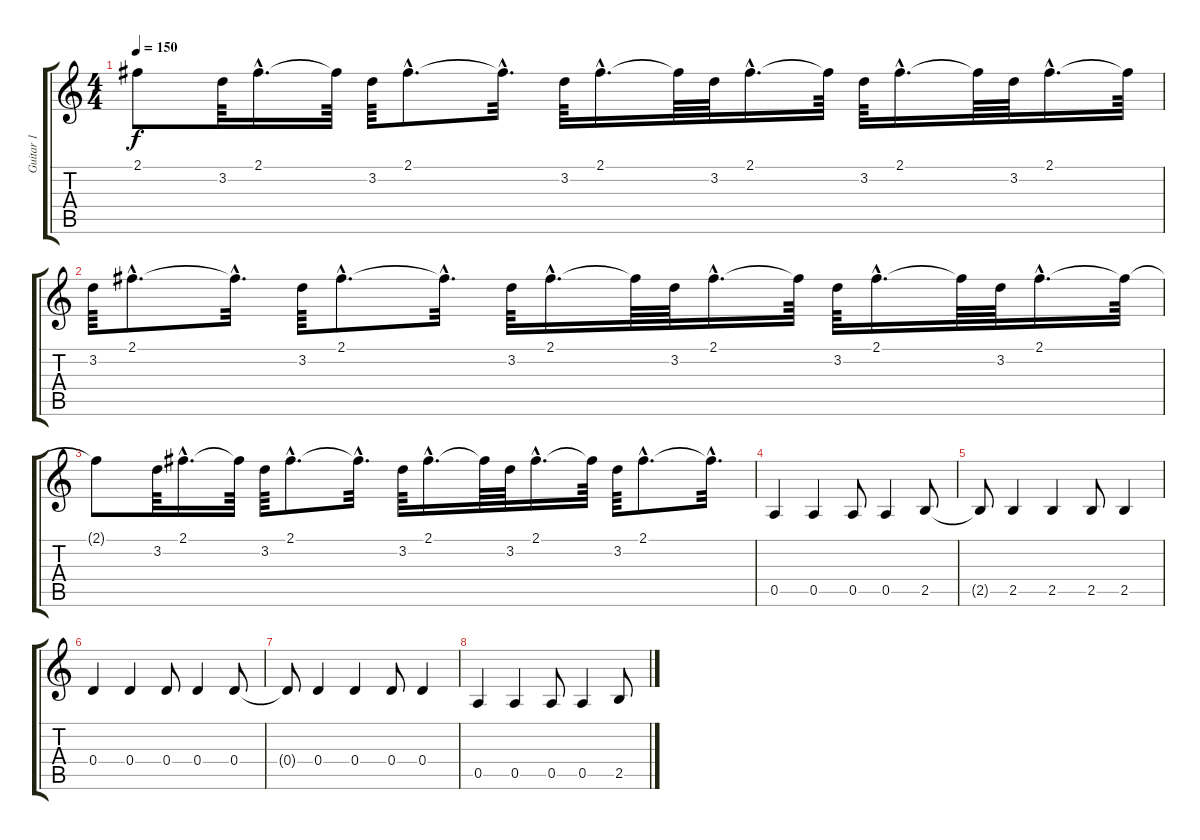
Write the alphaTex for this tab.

\track ("Guitar 1" "Guitar 1") {instrument electricguitarclean}
\staff {score tabs}
\tuning (E4 B3 G3 D3 A2 E2) {hide}
\ts (4 4)
\tempo 150
\clef g2
\ks c
2.1{t}.8{dy f} 3.2.64 2.1{hac}.16{d} 2.1{t}.64 3.2.64 2.1{hac}.8{d} 2.1{hac t}.32{d} 3.2.64 2.1{hac}.16{d} 2.1{t}.64 3.2.64 2.1{hac}.16{d} 2.1{t}.64 3.2.64 2.1{hac}.16{d} 2.1{t}.64 3.2.64 2.1{hac}.16{d} 2.1{t}.64 |
3.2.64 2.1{hac}.8{d} 2.1{hac t}.32{d} 3.2.64 2.1{hac}.8{d} 2.1{hac t}.32{d} 3.2.64 2.1{hac}.16{d} 2.1{t}.64 3.2.64 2.1{hac}.16{d} 2.1{t}.64 3.2.64 2.1{hac}.16{d} 2.1{t}.64 3.2.64 2.1{hac}.16{d} 2.1{t}.64 |
2.1{t}.8 3.2.64 2.1{hac}.16{d} 2.1{t}.64 3.2.64 2.1{hac}.8{d} 2.1{hac t}.32{d} 3.2.64 2.1{hac}.16{d} 2.1{t}.64 3.2.64 2.1{hac}.16{d} 2.1{t}.64 3.2.64 2.1{hac}.8{d} 2.1{hac t}.32{d} |
0.5.4 0.5.4 0.5.8 0.5.4 2.5.8 |
2.5{t}.8 2.5.4 2.5.4 2.5.8 2.5.4 |
0.4.4 0.4.4 0.4.8 0.4.4 0.4.8 |
0.4{t}.8 0.4.4 0.4.4 0.4.8 0.4.4 |
0.5.4 0.5.4 0.5.8 0.5.4 2.5.8
